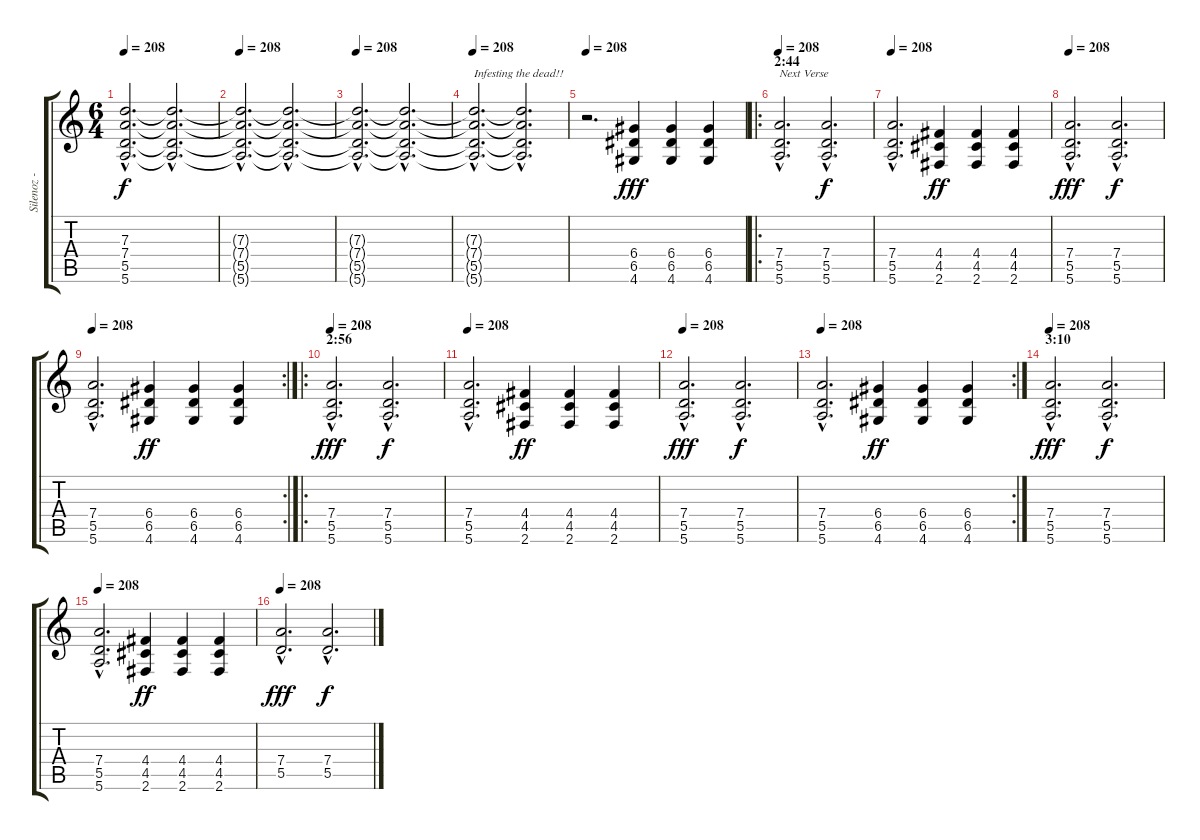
\track ("Silenoz - Guitar" "Silenoz - ") {instrument distortionguitar}
\staff {score tabs}
\tuning (E4 B3 G3 D3 A2 E2) {hide}
\ts (6 4)
\tempo 208
\clef g2
\ks c
(7.3{hac t} 7.4{hac t} 5.5{hac t} 5.6{hac t}).2{d dy f} (7.3{hac t} 7.4{hac t} 5.5{hac t} 5.6{hac t}).2{d} |
\tempo 208
(7.3{hac t} 7.4{hac t} 5.5{hac t} 5.6{hac t}).2{d} (7.3{hac t} 7.4{hac t} 5.5{hac t} 5.6{hac t}).2{d} |
\tempo 208
(7.3{hac t} 7.4{hac t} 5.5{hac t} 5.6{hac t}).2{d} (7.3{hac t} 7.4{hac t} 5.5{hac t} 5.6{hac t}).2{d} |
\tempo 208
(7.3{hac t} 7.4{hac t} 5.5{hac t} 5.6{hac t}).2{d txt "Infesting the dead!!"} (7.3{hac t} 7.4{hac t} 5.5{hac t} 5.6{hac t}).2{d} |
\tempo 208
r.2{d} (6.4 6.5 4.6).4{dy fff} (6.4 6.5 4.6).4 (6.4 6.5 4.6).4 |
\ro
\section ("" "2:44")
\tempo 208
(7.4{hac} 5.5{hac} 5.6{hac}).2{d txt "Next Verse"} (7.4{hac} 5.5{hac} 5.6{hac}).2{d dy f} |
\tempo 208
(7.4{hac} 5.5{hac} 5.6{hac}).2{d} (4.4 4.5 2.6).4{dy ff} (4.4 4.5 2.6).4 (4.4 4.5 2.6).4 |
\tempo 208
(7.4{hac} 5.5{hac} 5.6{hac}).2{d dy fff} (7.4{hac} 5.5{hac} 5.6{hac}).2{d dy f} |
\rc 2
\tempo 208
(7.4{hac} 5.5{hac} 5.6{hac}).2{d} (6.4 6.5 4.6).4{dy ff} (6.4 6.5 4.6).4 (6.4 6.5 4.6).4 |
\ro
\section ("" "2:56")
\tempo 208
(7.4{hac} 5.5{hac} 5.6{hac}).2{d dy fff} (7.4{hac} 5.5{hac} 5.6{hac}).2{d dy f} |
\tempo 208
(7.4{hac} 5.5{hac} 5.6{hac}).2{d} (4.4 4.5 2.6).4{dy ff} (4.4 4.5 2.6).4 (4.4 4.5 2.6).4 |
\tempo 208
(7.4{hac} 5.5{hac} 5.6{hac}).2{d dy fff} (7.4{hac} 5.5{hac} 5.6{hac}).2{d dy f} |
\rc 2
\tempo 208
(7.4{hac} 5.5{hac} 5.6{hac}).2{d} (6.4 6.5 4.6).4{dy ff} (6.4 6.5 4.6).4 (6.4 6.5 4.6).4 |
\section ("" "3:10")
\tempo 208
(7.4{hac} 5.5{hac} 5.6{hac}).2{d dy fff} (7.4{hac} 5.5{hac} 5.6{hac}).2{d dy f} |
\tempo 208
(7.4{hac} 5.5{hac} 5.6{hac}).2{d} (4.4 4.5 2.6).4{dy ff} (4.4 4.5 2.6).4 (4.4 4.5 2.6).4 |
\tempo 208
(7.4{hac} 5.5{hac}).2{d dy fff} (7.4{hac} 5.5{hac}).2{d dy f}
